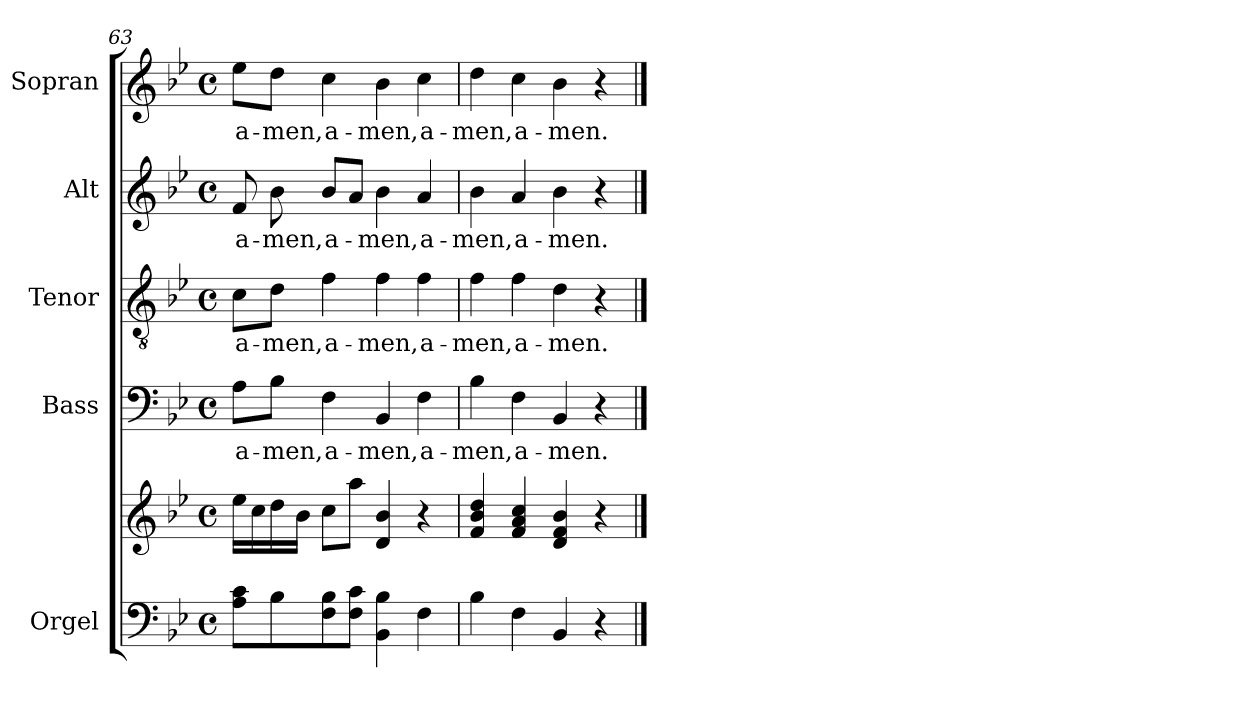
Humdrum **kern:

**kern	**kern	**kern	**text	**kern	**text	**kern	**text	**kern	**text
*part5	*part5	*part4	*part4	*part3	*part3	*part2	*part2	*part1	*part1
*staff6	*staff5	*staff4	*staff4	*staff3	*staff3	*staff2	*staff2	*staff1	*staff1
*I"Orgel	*	*I"Bass	*	*I"Tenor	*	*I"Alt	*	*I"Sopran	*
*I'Org.	*	*I'B.	*	*I'T.	*	*I'A.	*	*I'S.	*
*clefF4	*clefG2	*clefF4	*	*clefGv2	*	*clefG2	*	*clefG2	*
*k[b-e-]	*k[b-e-]	*k[b-e-]	*	*k[b-e-]	*	*k[b-e-]	*	*k[b-e-]	*
*B-:	*B-:	*B-:	*	*B-:	*	*B-:	*	*B-:	*
*M4/4	*M4/4	*M4/4	*	*M4/4	*	*M4/4	*	*M4/4	*
*met(c)	*met(c)	*met(c)	*	*met(c)	*	*met(c)	*	*met(c)	*
=63	=63	=63	=63	=63	=63	=63	=63	=63	=63
!	!	!	!LO:LY:b	!	!LO:LY:b	!	!LO:LY:b	!	!LO:LY:b
8A\ 8c\L	16ee-\LL	8A\L	a-	8c\L	a-	8f/	a-	8ee-\L	a-
.	16cc\	.	.	.	.	.	.	.	.
!	!	!	!LO:LY:b	!	!LO:LY:b	!	!LO:LY:b	!	!LO:LY:b
8B-\	16dd\	8B-\J	-men,	8d\J	-men,	8b-\	-men,	8dd\J	-men,
.	16b-\JJ	.	.	.	.	.	.	.	.
!	!	!	!LO:LY:b	!	!LO:LY:b	!	!LO:LY:b	!	!LO:LY:b
8F\ 8B-\	8cc\L	4F\	a-	4f\	a-	8b-/L	a-	4cc\	a-
8F\ 8c\J	8aa\J	.	.	.	.	8a/J	.	.	.
!	!	!	!LO:LY:b	!	!LO:LY:b	!	!LO:LY:b	!	!LO:LY:b
4BB-\ 4B-\	4d/ 4b-/	4BB-/	-men,	4f\	-men,	4b-\	-men,	4b-\	-men,
!	!	!	!LO:LY:b	!	!LO:LY:b	!	!LO:LY:b	!	!LO:LY:b
4F\	4r	4F\	a-	4f\	a-	4a/	a-	4cc\	a-
=64	=64	=64	=64	=64	=64	=64	=64	=64	=64
!	!	!	!LO:LY:b	!	!LO:LY:b	!	!LO:LY:b	!	!LO:LY:b
4B-\	4f/ 4b-/ 4dd/	4B-\	-men,	4f\	-men,	4b-\	-men,	4dd\	-men,
!	!	!	!LO:LY:b	!	!LO:LY:b	!	!LO:LY:b	!	!LO:LY:b
4F\	4f/ 4a/ 4cc/	4F\	a-	4f\	a-	4a/	a-	4cc\	a-
!	!	!	!LO:LY:b	!	!LO:LY:b	!	!LO:LY:b	!	!LO:LY:b
4BB-/	4d/ 4f/ 4b-/	4BB-/	-men.	4d\	-men.	4b-\	-men.	4b-\	-men.
4r	4r	4r	.	4r	.	4r	.	4r	.
==	==	==	==	==	==	==	==	==	==
*-	*-	*-	*-	*-	*-	*-	*-	*-	*-
